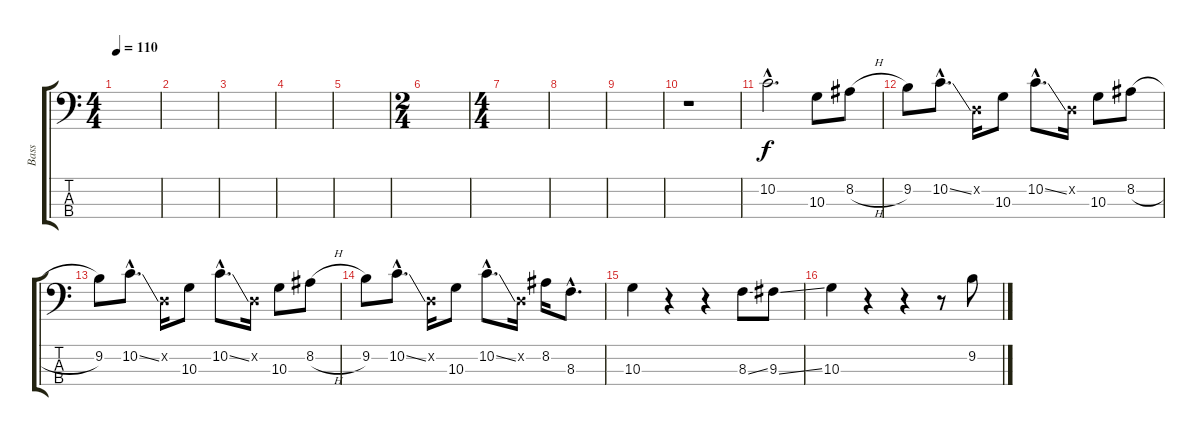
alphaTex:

\track ("Bass" "Bass") {instrument fretlessbass}
\staff {score tabs}
\tuning (G2 D2 A1 E1) {hide}
\ts (4 4)
\tempo 110
\clef f4
\ks c
|
|
|
|
|
\ts (2 4)
|
\ts (4 4)
|
|
|
r.1 |
10.2{hac}.2{d} 10.3.8 8.2{h}.8 |
9.2.8 10.2{ss hac}.8{d} 0.2{x}.16 10.3.8 10.2{ss hac}.8{d} 0.2{x}.16 10.3.8 8.2{h}.8 |
9.2.8 10.2{ss hac}.8{d} 0.2{x}.16 10.3.8 10.2{ss hac}.8{d} 0.2{x}.16 10.3.8 8.2{h}.8 |
9.2.8 10.2{ss hac}.8{d} 0.2{x}.16 10.3.8 10.2{ss hac}.8{d} 0.2{x}.16 8.2.16 8.3{hac}.8{d} |
10.3.4 r.4 r.4 8.3{ss}.8 9.3{ss}.8 |
10.3.4 r.4 r.4 r.8 9.2.8
